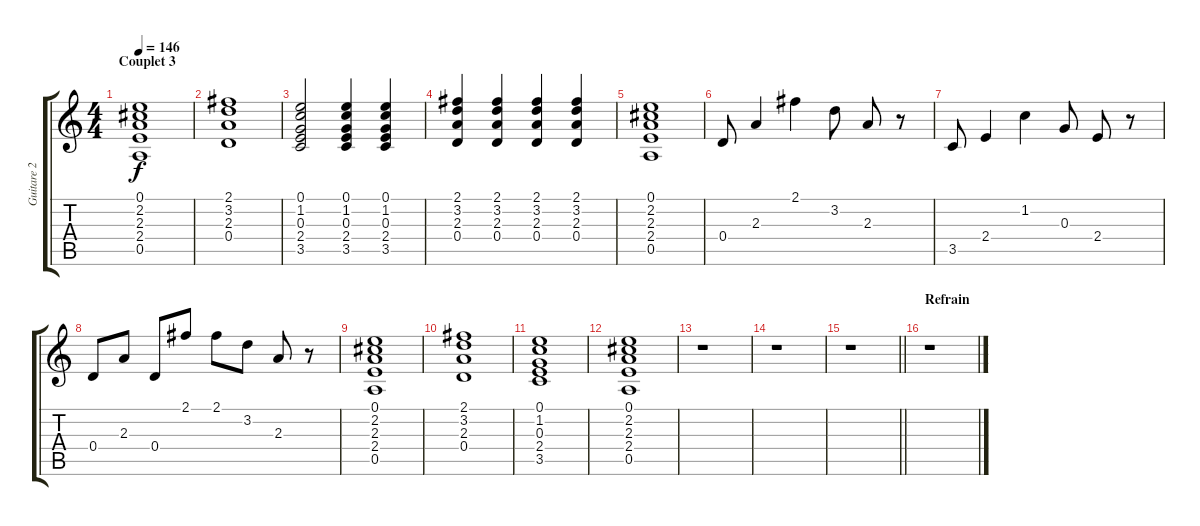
\track ("Guitare 2" "Guitare 2") {instrument overdrivenguitar}
\staff {score tabs}
\tuning (E4 B3 G3 D3 A2 E2) {hide}
\ts (4 4)
\section ("" "Couplet 3")
\tempo 146
\clef g2
\ks c
(0.1 2.2 2.3 2.4 0.5).1{dy f} |
(2.1 3.2 2.3 0.4).1 |
(0.1 1.2 0.3 2.4 3.5).2 (0.1 1.2 0.3 2.4 3.5).4 (0.1 1.2 0.3 2.4 3.5).4 |
(2.1 3.2 2.3 0.4).4 (2.1 3.2 2.3 0.4).4 (2.1 3.2 2.3 0.4).4 (2.1 3.2 2.3 0.4).4 |
(0.1 2.2 2.3 2.4 0.5).1 |
0.4.8 2.3.4 2.1.4 3.2.8 2.3.8 r.8 |
3.5.8 2.4.4 1.2.4 0.3.8 2.4.8 r.8 |
0.4.8 2.3.8 0.4.8 2.1.8 2.1.8 3.2.8 2.3.8 r.8 |
(0.1 2.2 2.3 2.4 0.5).1 |
(2.1 3.2 2.3 0.4).1 |
(0.1 1.2 0.3 2.4 3.5).1 |
(0.1 2.2 2.3 2.4 0.5).1 |
r.1 |
r.1 |
\barLineRight lightlight
r.1 |
\section ("" "Refrain")
r.1
